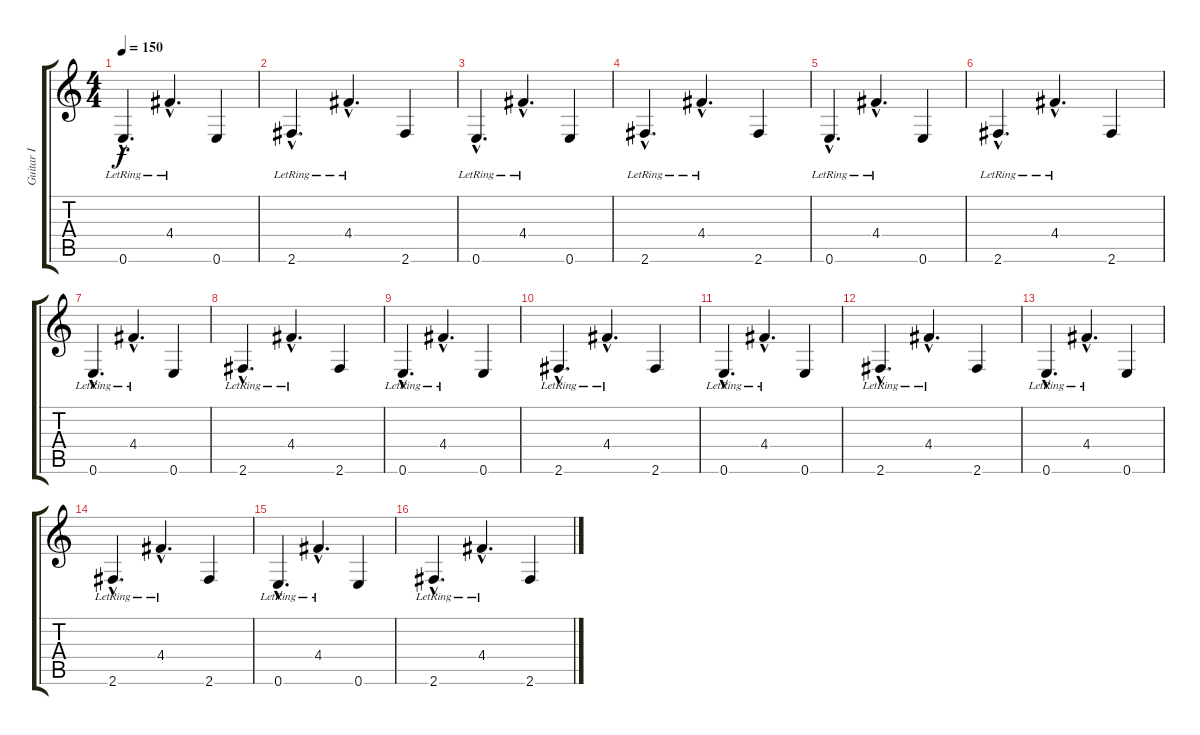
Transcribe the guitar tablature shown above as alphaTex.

\track ("Guitar I" "Guitar I") {instrument distortionguitar}
\staff {score tabs}
\tuning (E4 B3 G3 D3 A2 E2) {hide}
\ts (4 4)
\tempo 150
\clef g2
\ks c
0.6{hac lr}.4{d dy f} 4.4{hac lr}.4{d} 0.6.4 |
2.6{hac lr}.4{d} 4.4{hac lr}.4{d} 2.6.4 |
0.6{hac lr}.4{d} 4.4{hac lr}.4{d} 0.6.4 |
2.6{hac lr}.4{d} 4.4{hac lr}.4{d} 2.6.4 |
0.6{hac lr}.4{d} 4.4{hac lr}.4{d} 0.6.4 |
2.6{hac lr}.4{d} 4.4{hac lr}.4{d} 2.6.4 |
0.6{hac lr}.4{d} 4.4{hac lr}.4{d} 0.6.4 |
2.6{hac lr}.4{d} 4.4{hac lr}.4{d} 2.6.4 |
0.6{hac lr}.4{d} 4.4{hac lr}.4{d} 0.6.4 |
2.6{hac lr}.4{d} 4.4{hac lr}.4{d} 2.6.4 |
0.6{hac lr}.4{d} 4.4{hac lr}.4{d} 0.6.4 |
2.6{hac lr}.4{d} 4.4{hac lr}.4{d} 2.6.4 |
0.6{hac lr}.4{d} 4.4{hac lr}.4{d} 0.6.4 |
2.6{hac lr}.4{d} 4.4{hac lr}.4{d} 2.6.4 |
0.6{hac lr}.4{d} 4.4{hac lr}.4{d} 0.6.4 |
2.6{hac lr}.4{d} 4.4{hac lr}.4{d} 2.6.4
